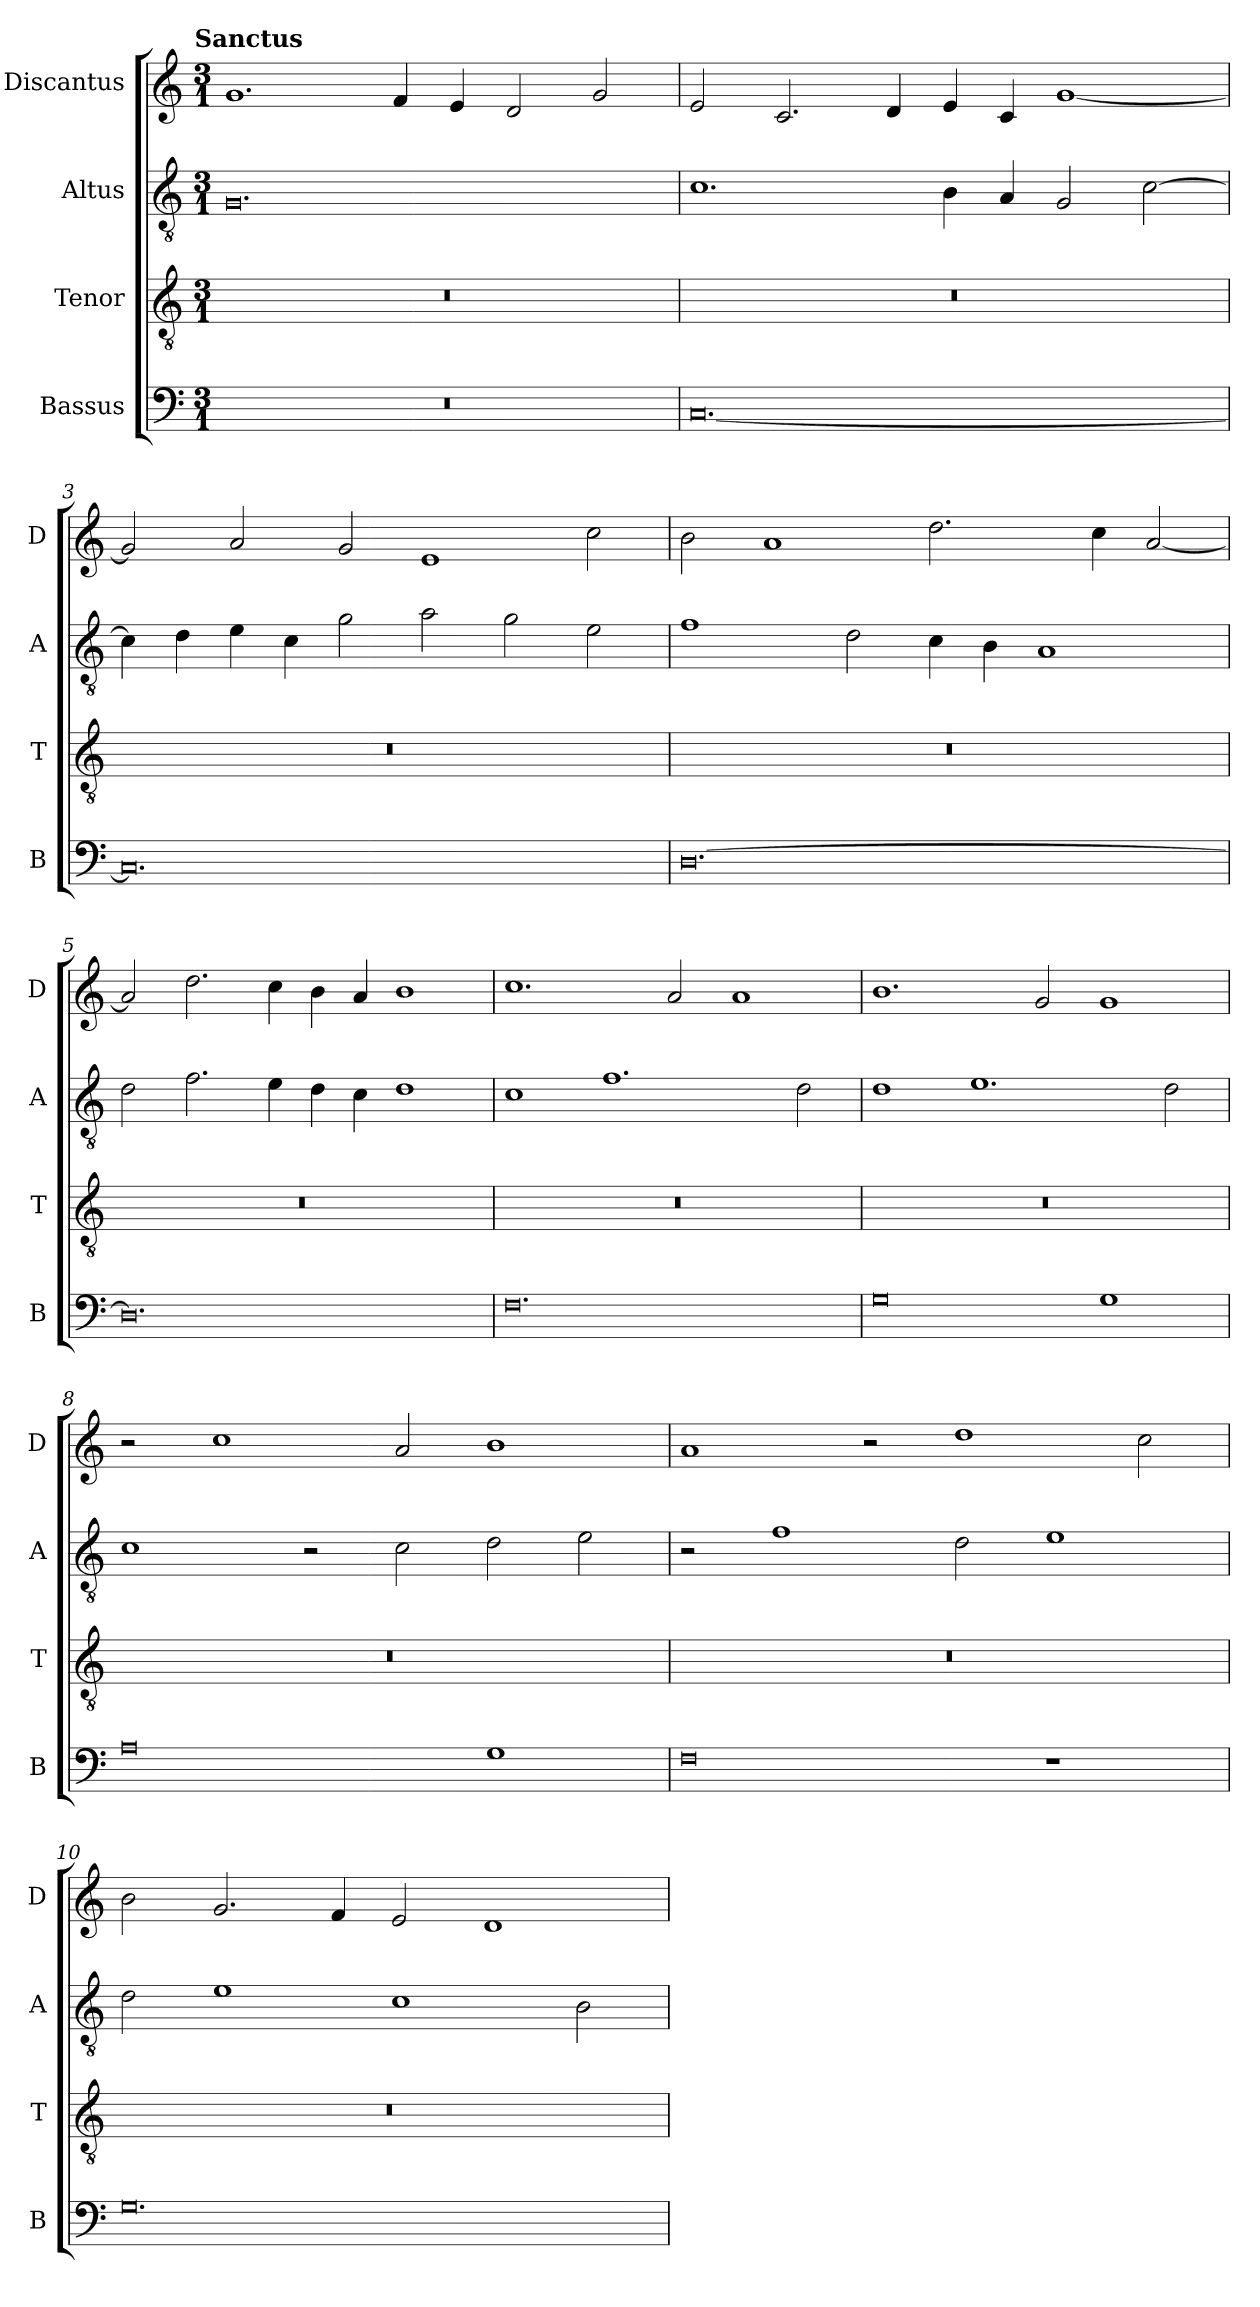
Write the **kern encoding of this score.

**kern	**kern	**kern	**kern
*part4	*part3	*part2	*part1
*staff4	*staff3	*staff2	*staff1
*I"Bassus	*I"Tenor	*I"Altus	*I"Discantus
*I'B	*I'T	*I'A	*I'D
*clefF4	*clefGv2	*clefGv2	*clefG2
*k[]	*k[]	*k[]	*k[]
!!LO:TX:omd:t=Sanctus
*M3/1	*M3/1	*M3/1	*M3/1
=1	=1	=1	=1
0.r	0.r	0.G	1.g
.	.	.	4f/
.	.	.	4e/
.	.	.	2d/
.	.	.	2g/
=2	=2	=2	=2
[0.C	0.r	1.c	2e/
.	.	.	2.c/
.	.	.	4d/
.	.	4B\	4e/
.	.	4A/	4c/
.	.	2G/	[1g
.	.	[2c\	.
=3	=3	=3	=3
0.C]	0.r	4c\]	2g/]
.	.	4d\	.
.	.	4e\	2a/
.	.	4c\	.
.	.	2g\	2g/
.	.	2a\	1e
.	.	2g\	.
.	.	2e\	2cc\
=4	=4	=4	=4
[0.D	0.r	1f	2b\
.	.	.	1a
.	.	2d\	.
.	.	4c\	2.dd\
.	.	4B\	.
.	.	1A	.
.	.	.	4cc\
.	.	.	[2a/
=5	=5	=5	=5
0.D]	0.r	2d\	2a/]
.	.	2.f\	2.dd\
.	.	4e\	4cc\
.	.	4d\	4b\
.	.	4c\	4a/
.	.	1d	1b
=6	=6	=6	=6
0.F	0.r	1c	1.cc
.	.	1.f	.
.	.	.	2a/
.	.	.	1a
.	.	2d\	.
=7	=7	=7	=7
0G	0.r	1d	1.b
.	.	1.e	.
.	.	.	2g/
1G	.	.	1g
.	.	2d\	.
=8	=8	=8	=8
0A	0.r	1c	2r
.	.	.	1cc
.	.	2r	.
.	.	2c\	2a/
1G	.	2d\	1b
.	.	2e\	.
=9	=9	=9	=9
0F	0.r	2r	1a
.	.	1f	.
.	.	.	2r
.	.	2d\	1dd
1r	.	1e	.
.	.	.	2cc\
=10	=10	=10	=10
0.G	0.r	2d\	2b\
.	.	1e	2.g/
.	.	.	4f/
.	.	1c	2e/
.	.	.	1d
.	.	2B\	.
=	=	=	=
*-	*-	*-	*-
